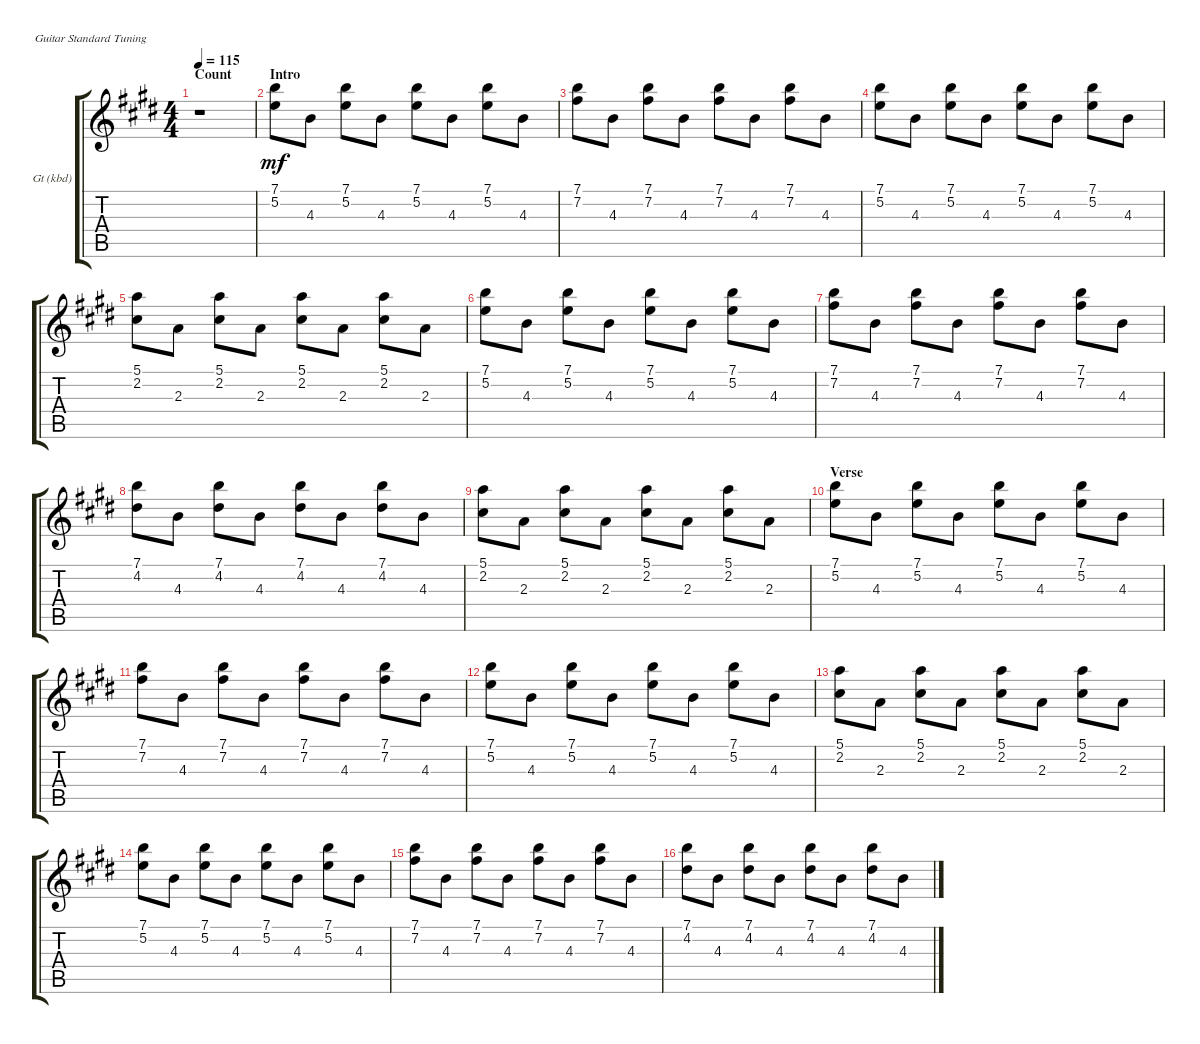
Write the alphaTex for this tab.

\defaultSystemsLayout 4
\bracketExtendMode groupsimilarinstruments
\useSystemSignSeparator
\multiTrackTrackNamePolicy allsystems
\firstSystemTrackNameOrientation horizontal
\otherSystemsTrackNameOrientation horizontal
\track ("Kbd arranged for Gt" "Gt (kbd)") {mute instrument acousticguitarsteel}
\staff {score tabs}
\tuning (E4 B3 G3 D3 A2 E2)
\ts (4 4)
\section ("" "Count")
\tempo 115
\clef g2
\scale
0.19703
\ks e
r.1{dy mf instrument acousticguitarsteel} |
\section ("" "Intro")
\scale
0.191769 (7.1 5.2).8 4.3.8 (7.1 5.2).8 4.3.8 (7.1 5.2).8 4.3.8 (7.1 5.2).8 4.3.8 |
\scale
0.184613 (7.1 7.2).8 4.3.8 (7.1 7.2).8 4.3.8 (7.1 7.2).8 4.3.8 (7.1 7.2).8 4.3.8 |
\scale
0.213235 (7.1 5.2).8 4.3.8 (7.1 5.2).8 4.3.8 (7.1 5.2).8 4.3.8 (7.1 5.2).8 4.3.8 |
\scale
0.213235 (5.1 2.2).8 2.3.8 (5.1 2.2).8 2.3.8 (5.1 2.2).8 2.3.8 (5.1 2.2).8 2.3.8 |
\scale
0.25 (7.1 5.2).8 4.3.8 (7.1 5.2).8 4.3.8 (7.1 5.2).8 4.3.8 (7.1 5.2).8 4.3.8 |
\scale
0.25 (7.1 7.2).8 4.3.8 (7.1 7.2).8 4.3.8 (7.1 7.2).8 4.3.8 (7.1 7.2).8 4.3.8 |
\scale
0.25 (7.1 4.2).8 4.3.8 (7.1 4.2).8 4.3.8 (7.1 4.2).8 4.3.8 (7.1 4.2).8 4.3.8 |
\scale
0.25 (5.1 2.2).8 2.3.8 (5.1 2.2).8 2.3.8 (5.1 2.2).8 2.3.8 (5.1 2.2).8 2.3.8 |
\section ("" "Verse")
\scale
0.25 (7.1 5.2).8 4.3.8 (7.1 5.2).8 4.3.8 (7.1 5.2).8 4.3.8 (7.1 5.2).8 4.3.8 |
\scale
0.25 (7.1 7.2).8 4.3.8 (7.1 7.2).8 4.3.8 (7.1 7.2).8 4.3.8 (7.1 7.2).8 4.3.8 |
\scale
0.25 (7.1 5.2).8 4.3.8 (7.1 5.2).8 4.3.8 (7.1 5.2).8 4.3.8 (7.1 5.2).8 4.3.8 |
\scale
0.25 (5.1 2.2).8 2.3.8 (5.1 2.2).8 2.3.8 (5.1 2.2).8 2.3.8 (5.1 2.2).8 2.3.8 |
\scale
0.25 (7.1 5.2).8 4.3.8 (7.1 5.2).8 4.3.8 (7.1 5.2).8 4.3.8 (7.1 5.2).8 4.3.8 |
\scale
0.25 (7.1 7.2).8 4.3.8 (7.1 7.2).8 4.3.8 (7.1 7.2).8 4.3.8 (7.1 7.2).8 4.3.8 |
\scale
0.25 (7.1 4.2).8 4.3.8 (7.1 4.2).8 4.3.8 (7.1 4.2).8 4.3.8 (7.1 4.2).8 4.3.8
